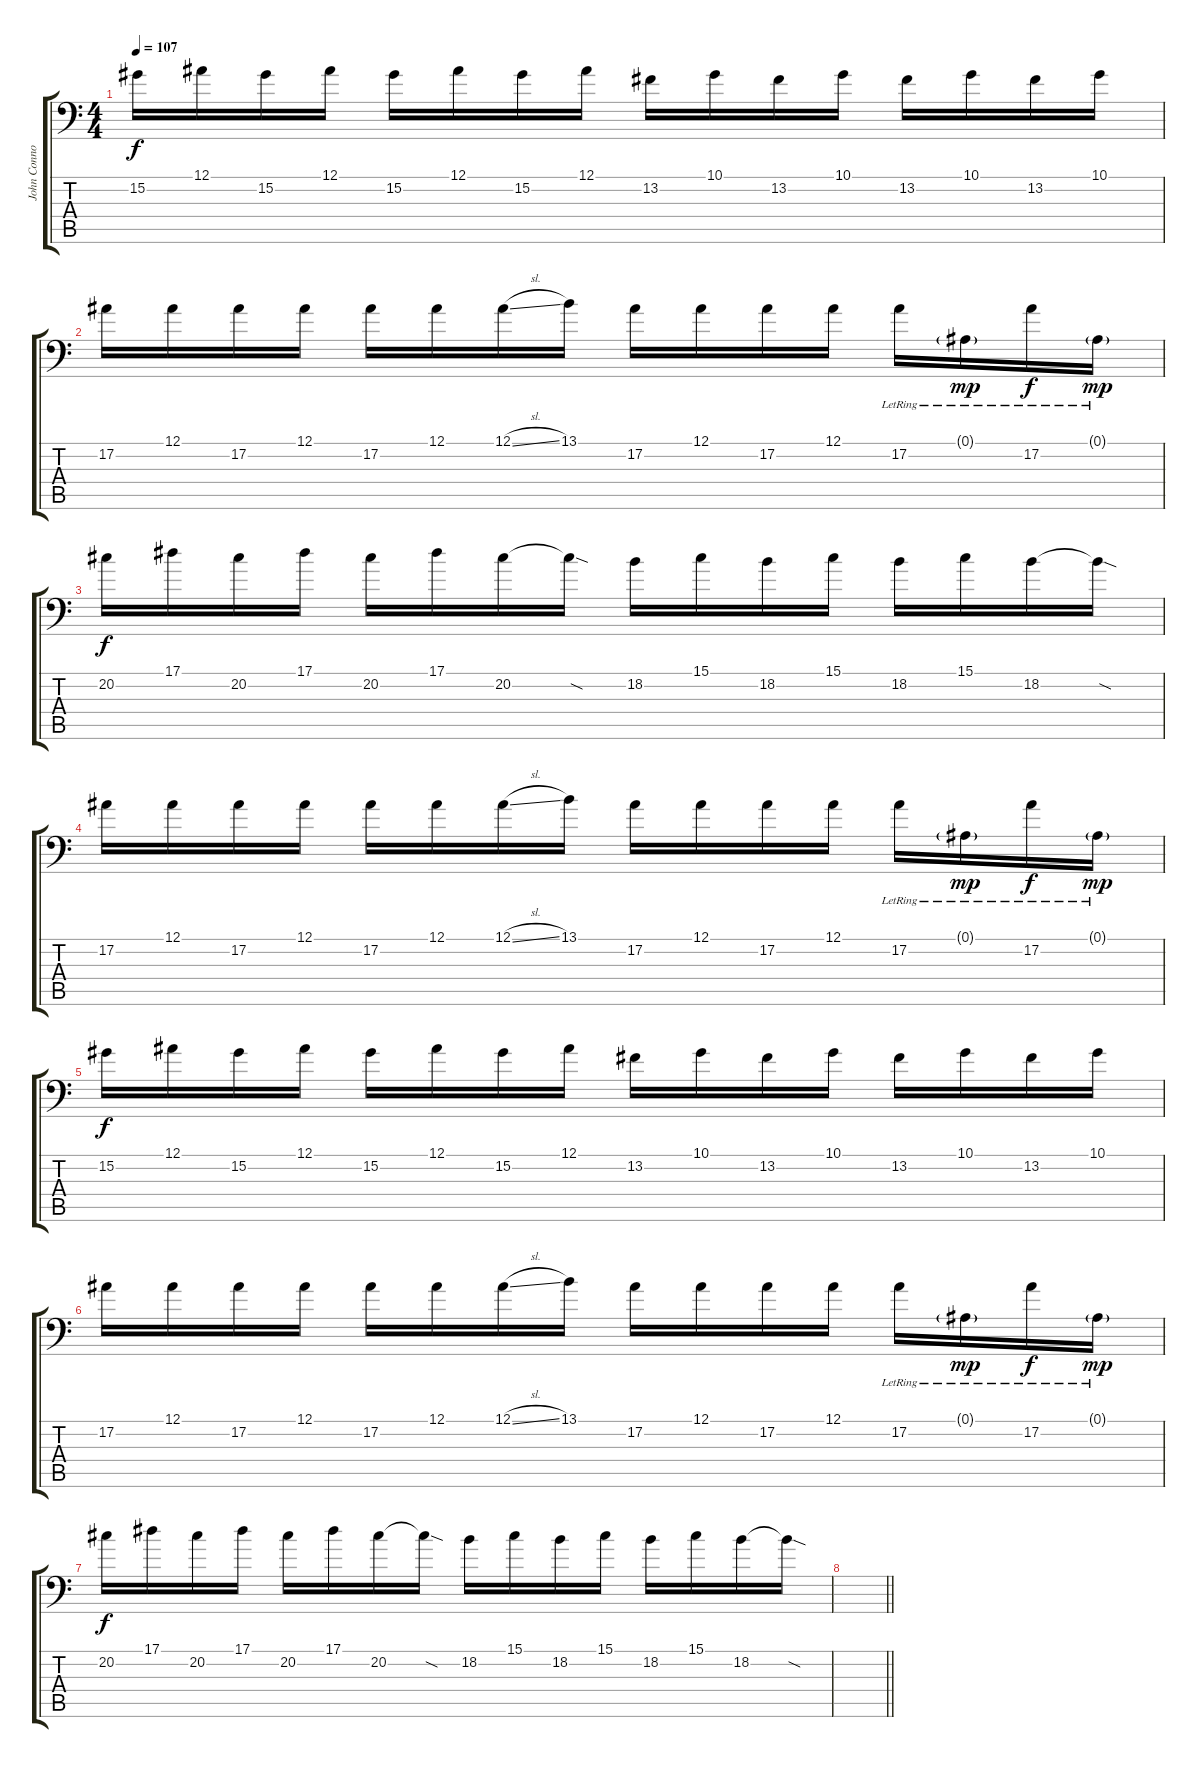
\track ("John Connolly wah, fills" "John Conno") {instrument fx6goblins}
\staff {score tabs}
\tuning (Bb3 F3 Eb3 Bb2 F2 Bb1) {hide}
\ts (4 4)
\tempo 107
\clef f4
\ks c
15.2.16{dy f} 12.1.16 15.2.16 12.1.16 15.2.16 12.1.16 15.2.16 12.1.16 13.2.16 10.1.16 13.2.16 10.1.16 13.2.16 10.1.16 13.2.16 10.1.16 |
17.2.16 12.1.16 17.2.16 12.1.16 17.2.16 12.1.16 12.1{sl}.16 13.1.16 17.2.16 12.1.16 17.2.16 12.1.16 17.2{lr}.16 0.1{g lr}.16{dy mp} 17.2{lr}.16{dy f} 0.1{g lr}.16{dy mp} |
20.2.16{dy f} 17.1.16 20.2.16 17.1.16 20.2.16 17.1.16 20.2.16 20.2{sod t}.16 18.2.16 15.1.16 18.2.16 15.1.16 18.2.16 15.1.16 18.2.16 18.2{sod t}.16 |
17.2.16 12.1.16 17.2.16 12.1.16 17.2.16 12.1.16 12.1{sl}.16 13.1.16 17.2.16 12.1.16 17.2.16 12.1.16 17.2{lr}.16 0.1{g lr}.16{dy mp} 17.2{lr}.16{dy f} 0.1{g lr}.16{dy mp} |
15.2.16{dy f} 12.1.16 15.2.16 12.1.16 15.2.16 12.1.16 15.2.16 12.1.16 13.2.16 10.1.16 13.2.16 10.1.16 13.2.16 10.1.16 13.2.16 10.1.16 |
17.2.16 12.1.16 17.2.16 12.1.16 17.2.16 12.1.16 12.1{sl}.16 13.1.16 17.2.16 12.1.16 17.2.16 12.1.16 17.2{lr}.16 0.1{g lr}.16{dy mp} 17.2{lr}.16{dy f} 0.1{g lr}.16{dy mp} |
20.2.16{dy f} 17.1.16 20.2.16 17.1.16 20.2.16 17.1.16 20.2.16 20.2{sod t}.16 18.2.16 15.1.16 18.2.16 15.1.16 18.2.16 15.1.16 18.2.16 18.2{sod t}.16 |
\barLineRight lightlight
